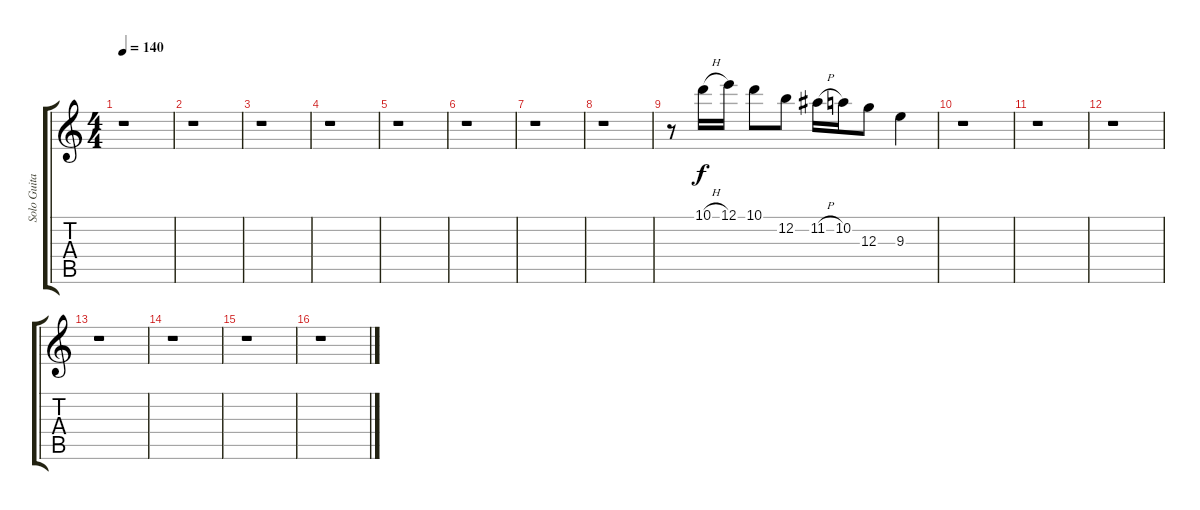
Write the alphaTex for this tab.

\track ("Solo Guitar" "Solo Guita") {instrument distortionguitar}
\staff {score tabs}
\tuning (E4 B3 G3 D3 A2 E2) {hide}
\ts (4 4)
\tempo 140
\clef g2
\ks c
r.1{dy f} |
r.1 |
r.1 |
r.1 |
r.1 |
r.1 |
r.1 |
r.1 |
r.8 10.1{h}.16 12.1.16 10.1.8 12.2.8 11.2{h}.16 10.2.16 12.3.8 9.3.4 |
r.1 |
r.1 |
r.1 |
r.1 |
r.1 |
r.1 |
r.1
